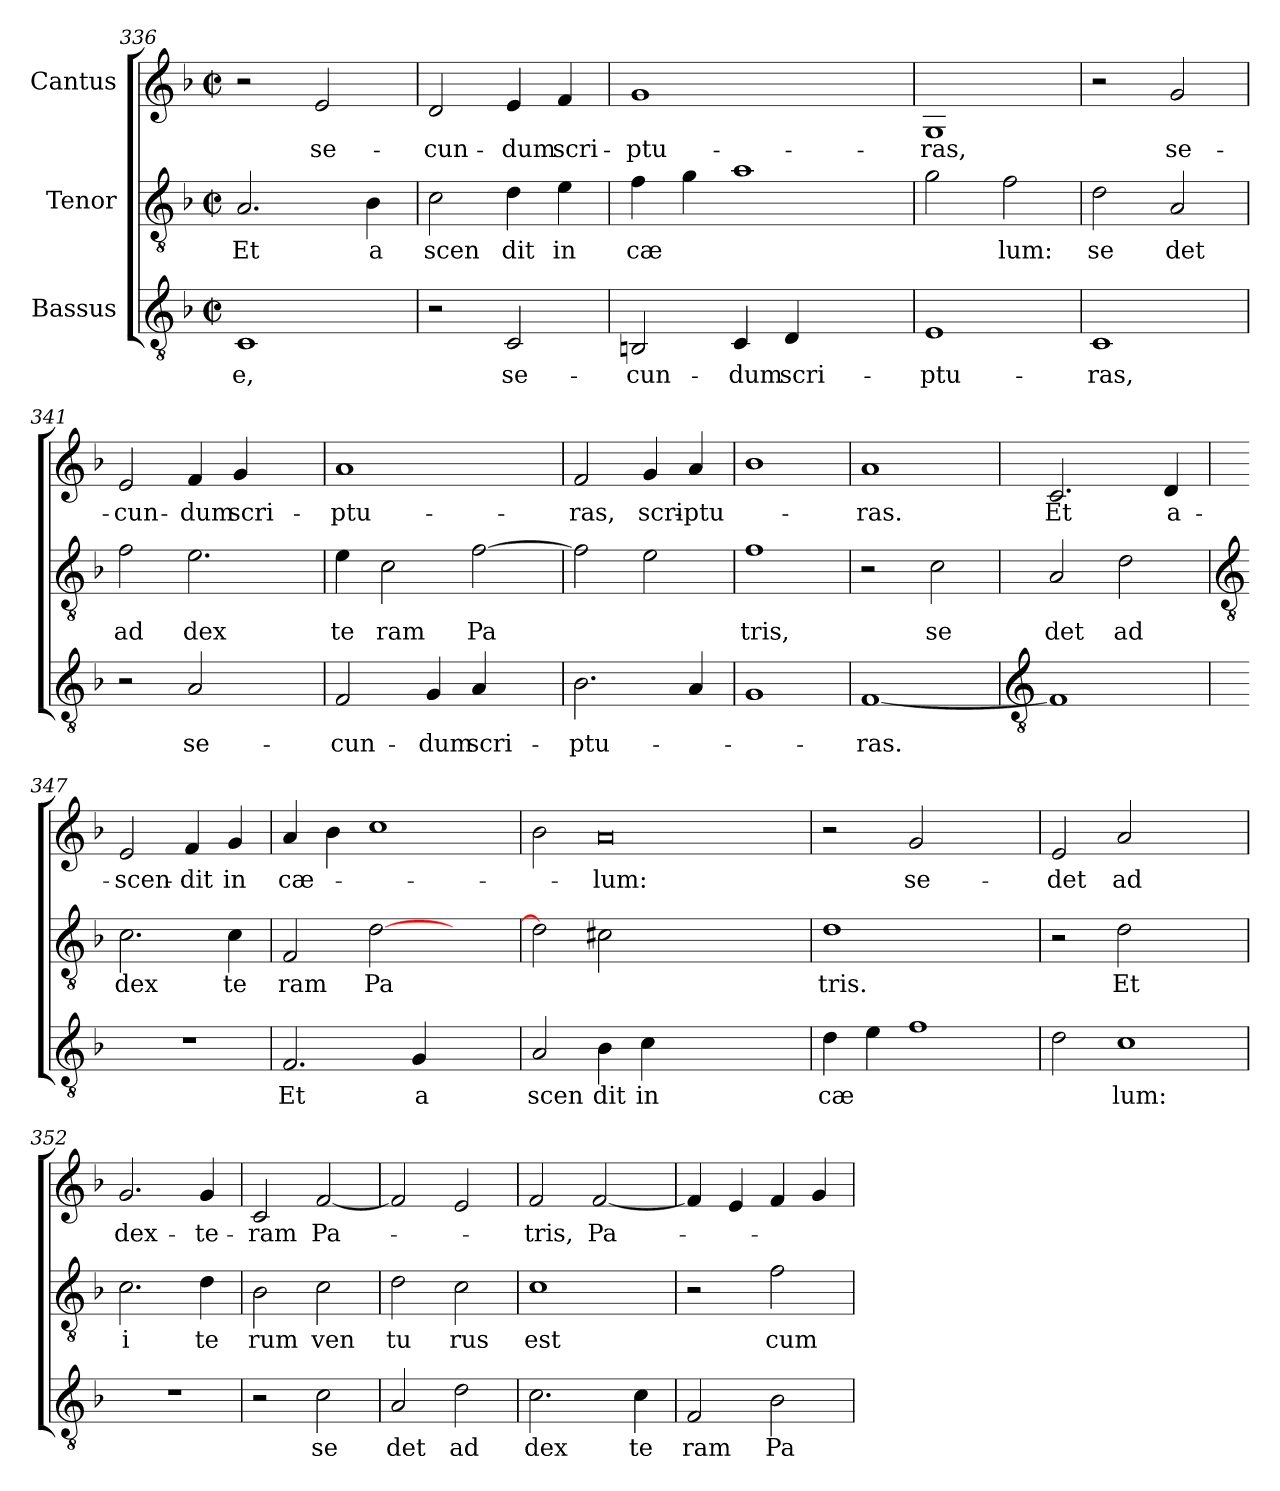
**kern	**text	**kern	**text	**kern	**text
*part3	*part3	*part2	*part2	*part1	*part1
*staff3	*staff3	*staff2	*staff2	*staff1	*staff1
*I"Bassus	*	*I"Tenor	*	*I"Cantus	*
!!LO:LB:g=z
*clefGv2	*	*clefGv2	*	*clefG2	*
*k[b-]	*	*k[b-]	*	*k[b-]	*
*F:	*	*F:	*	*F:	*
*M2/2	*	*M2/2	*	*M2/2	*
*met(c|)	*	*met(c|)	*	*met(c|)	*
=336	=336	=336	=336	=336	=336
!	!LO:LY:b	!	!LO:LY:b	!	!
1C	e,	2.A/	Et	2r	.
!	!	!	!	!	!LO:LY:b
.	.	.	.	2e/	se-
!	!	!	!LO:LY:b	!	!
.	.	4B-\	a	.	.
=337	=337	=337	=337	=337	=337
!	!	!	!LO:LY:b	!	!LO:LY:b
2r	.	2c\	scen	2d/	-cun-
!	!LO:LY:b	!	!LO:LY:b	!	!LO:LY:b
2C/	se-	4d\	dit	4e/	-dum
!	!	!	!LO:LY:b	!	!LO:LY:b
.	.	4e\	in	4f/	scri-
=338	=338	=338	=338	=338	=338
!	!LO:LY:b	!	!LO:LY:b	!	!LO:LY:b
2BBn/	-cun-	4f\	cæ	1g	-ptu-
.	.	4g\	.	.	.
!	!LO:LY:b	!	!	!	!
4C/	-dum	1a	.	.	.
!	!LO:LY:b	!	!	!	!
4D/	scri-	.	.	.	.
2ryy	.	.	.	2ryy	.
=339	=339	=339	=339	=339	=339
!	!LO:LY:b	!	!	!	!LO:LY:b
1E	-ptu-	2g\	.	1G	-ras,
!	!	!	!LO:LY:b	!	!
.	.	2f\	lum:	.	.
=340	=340	=340	=340	=340	=340
!	!LO:LY:b	!	!LO:LY:b	!	!
1C	-ras,	2d\	se	2r	.
!	!	!	!LO:LY:b	!	!LO:LY:b
.	.	2A/	det	2g/	se-
=341	=341	=341	=341	=341	=341
!	!	!	!LO:LY:b	!	!LO:LY:b
2r	.	2f\	ad	2e/	-cun-
!	!LO:LY:b	!	!LO:LY:b	!	!LO:LY:b
2A/	se-	2.e\	dex	4f/	-dum
!	!	!	!	!	!LO:LY:b
.	.	.	.	4g/	scri-
4ryy	.	.	.	4ryy	.
=342	=342	=342	=342	=342	=342
!	!LO:LY:b	!	!LO:LY:b	!	!LO:LY:b
2F/	-cun-	4e\	te	1a	-ptu-
!	!	!	!LO:LY:b	!	!
.	.	2c\	ram	.	.
!	!LO:LY:b	!	!	!	!
4G/	-dum	.	.	.	.
!	!LO:LY:b	!	!LO:LY:b	!	!
4A/	scri-	[2f\	Pa	.	.
4ryy	.	.	.	4ryy	.
=343	=343	=343	=343	=343	=343
!	!LO:LY:b	!	!	!	!LO:LY:b
2.B-\	-ptu-	2f\]	.	2f/	-ras,
!	!	!	!	!	!LO:LY:b
.	.	2e\	.	4g/	scri-
!	!	!	!	!	!LO:LY:b
4A/	.	.	.	4a/	-ptu-
=344	=344	=344	=344	=344	=344
!	!	!	!LO:LY:b	!	!
1G	.	1f	tris,	1b-	.
=345	=345	=345	=345	=345	=345
!	!LO:LY:b	!	!	!	!LO:LY:b
[1F	-ras.	2r	.	1a	-ras.
!	!	!	!LO:LY:b	!	!
.	.	2c\	se	.	.
!!LO:LB:g=z
=346	=346	=346	=346	=346	=346
*clefGv2	*	*	*	*	*
!	!	!	!LO:LY:b	!	!LO:LY:b
1F]	.	2A/	det	2.c/	Et
!	!	!	!LO:LY:b	!	!
.	.	2d\	ad	.	.
!	!	!	!	!	!LO:LY:b
.	.	.	.	4d/	a-
!!LO:LB:g=z
=347	=347	=347	=347	=347	=347
*	*	*clefGv2	*	*	*
!	!	!	!LO:LY:b	!	!LO:LY:b
1r	.	2.c\	dex	2e/	-scen-
!	!	!	!	!	!LO:LY:b
.	.	.	.	4f/	-dit
!	!	!	!LO:LY:b	!	!LO:LY:b
.	.	4c\	te	4g/	in
=348	=348	=348	=348	=348	=348
!	!LO:LY:b	!	!LO:LY:b	!	!LO:LY:b
2.F/	Et	2F/	ram	4a/	cæ-
.	.	.	.	4b-\	.
!	!	!	!LO:LY:b	!	!
.	.	[2d\	Pa	1cc	.
!	!LO:LY:b	!	!	!	!
4G/	a	.	.	.	.
2ryy	.	2ryy	.	.	.
=349	=349	=349	=349	=349	=349
!	!LO:LY:b	!	!	!	!
2A/	scen	2d\]	.	2b-\	.
!	!LO:LY:b	!	!	!	!LO:LY:b
4B-\	dit	2c#X\	.	0a	-lum:
!	!LO:LY:b	!	!	!	!
4c\	in	.	.	.	.
1.ryy	.	1.ryy	.	.	.
=350	=350	=350	=350	=350	=350
!	!LO:LY:b	!	!LO:LY:b	!	!
4d\	cæ	1d	tris.	2r	.
4e\	.	.	.	.	.
!	!	!	!	!	!LO:LY:b
1f	.	.	.	2g/	se-
.	.	2ryy	.	2ryy	.
=351	=351	=351	=351	=351	=351
!	!	!	!	!	!LO:LY:b
2d\	.	2r	.	2e/	-det
!	!LO:LY:b	!	!LO:LY:b	!	!LO:LY:b
1c	lum:	2d\	Et	2a/	ad
.	.	2ryy	.	2ryy	.
=352	=352	=352	=352	=352	=352
!	!	!	!LO:LY:b	!	!LO:LY:b
1r	.	2.c\	i	2.g/	dex-
!	!	!	!LO:LY:b	!	!LO:LY:b
.	.	4d\	te	4g/	-te-
=353	=353	=353	=353	=353	=353
!	!	!	!LO:LY:b	!	!LO:LY:b
2r	.	2B-\	rum	2c/	-ram
!	!LO:LY:b	!	!LO:LY:b	!	!LO:LY:b
2c\	se	2c\	ven	[2f/	Pa-
=354	=354	=354	=354	=354	=354
!	!LO:LY:b	!	!LO:LY:b	!	!
2A/	det	2d\	tu	2f/]	.
!	!LO:LY:b	!	!LO:LY:b	!	!
2d\	ad	2c\	rus	2e/	.
=355	=355	=355	=355	=355	=355
!	!LO:LY:b	!	!LO:LY:b	!	!LO:LY:b
2.c\	dex	1c	est	2f/	-tris,
!	!	!	!	!	!LO:LY:b
.	.	.	.	[2f/	Pa-
!	!LO:LY:b	!	!	!	!
4c\	te	.	.	.	.
!!LO:LB:g=z
=356	=356	=356	=356	=356	=356
!	!LO:LY:b	!	!	!	!
2F/	ram	2r	.	4f/]	.
.	.	.	.	4e/	.
!	!LO:LY:b	!	!LO:LY:b	!	!
2B-\	Pa	2f\	cum	4f/	.
.	.	.	.	4g/	.
=	=	=	=	=	=
*-	*-	*-	*-	*-	*-
